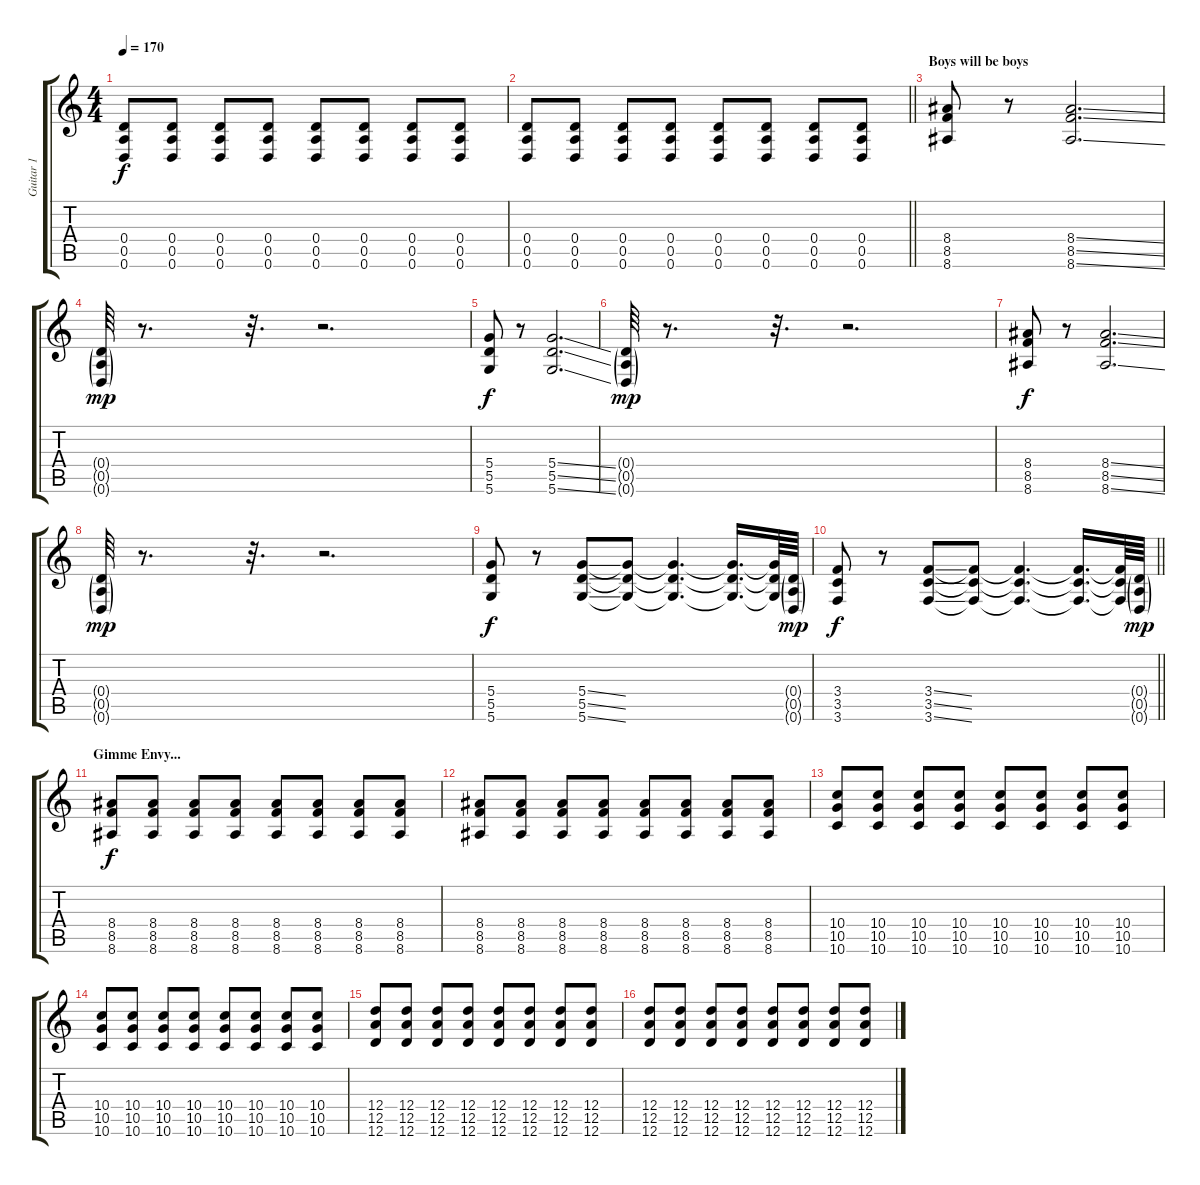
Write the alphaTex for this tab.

\track ("Guitar 1" "Guitar 1") {instrument distortionguitar}
\staff {score tabs}
\tuning (E4 B3 G3 D3 A2 D2) {hide}
\ts (4 4)
\tempo 170
\clef g2
\ks c
(0.4 0.5 0.6).8{dy f} (0.4 0.5 0.6).8 (0.4 0.5 0.6).8 (0.4 0.5 0.6).8 (0.4 0.5 0.6).8 (0.4 0.5 0.6).8 (0.4 0.5 0.6).8 (0.4 0.5 0.6).8 |
\barLineRight lightlight
(0.4 0.5 0.6).8 (0.4 0.5 0.6).8 (0.4 0.5 0.6).8 (0.4 0.5 0.6).8 (0.4 0.5 0.6).8 (0.4 0.5 0.6).8 (0.4 0.5 0.6).8 (0.4 0.5 0.6).8 |
\section ("" "Boys will be boys")
(8.4 8.5 8.6).8 r.8 (8.4{ss} 8.5{ss} 8.6{ss}).2{d} |
(0.4{g} 0.5{g} 0.6{g}).64{dy mp} r.8{d} r.32{d} r.2{d} |
(5.4 5.5 5.6).8{dy f} r.8 (5.4{ss} 5.5{ss} 5.6{ss}).2{d} |
(0.4{g} 0.5{g} 0.6{g}).64{dy mp} r.8{d} r.32{d} r.2{d} |
(8.4 8.5 8.6).8{dy f} r.8 (8.4{ss} 8.5{ss} 8.6{ss}).2{d} |
(0.4{g} 0.5{g} 0.6{g}).64{dy mp} r.8{d} r.32{d} r.2{d} |
(5.4 5.5 5.6).8{dy f} r.8 (5.4{ss} 5.5{ss} 5.6{ss}).8 (5.4{t} 5.5{t} 5.6{t}).8 (5.4{t} 5.5{t} 5.6{t}).4{d} (5.4{t} 5.5{t} 5.6{t}).16{d} (5.4{t} 5.5{t} 5.6{t}).64 (0.4{g} 0.5{g} 0.6{g}).64{dy mp} |
\barLineRight lightlight
(3.4 3.5 3.6).8{dy f} r.8 (3.4{ss} 3.5{ss} 3.6{ss}).8 (3.4{t} 3.5{t} 3.6{t}).8 (3.4{t} 3.5{t} 3.6{t}).4{d} (3.4{t} 3.5{t} 3.6{t}).16{d} (3.4{t} 3.5{t} 3.6{t}).64 (0.4{g} 0.5{g} 0.6{g}).64{dy mp} |
\section ("" "Gimme Envy...")
(8.4 8.5 8.6).8{dy f} (8.4 8.5 8.6).8 (8.4 8.5 8.6).8 (8.4 8.5 8.6).8 (8.4 8.5 8.6).8 (8.4 8.5 8.6).8 (8.4 8.5 8.6).8 (8.4 8.5 8.6).8 |
(8.4 8.5 8.6).8 (8.4 8.5 8.6).8 (8.4 8.5 8.6).8 (8.4 8.5 8.6).8 (8.4 8.5 8.6).8 (8.4 8.5 8.6).8 (8.4 8.5 8.6).8 (8.4 8.5 8.6).8 |
(10.4 10.5 10.6).8 (10.4 10.5 10.6).8 (10.4 10.5 10.6).8 (10.4 10.5 10.6).8 (10.4 10.5 10.6).8 (10.4 10.5 10.6).8 (10.4 10.5 10.6).8 (10.4 10.5 10.6).8 |
(10.4 10.5 10.6).8 (10.4 10.5 10.6).8 (10.4 10.5 10.6).8 (10.4 10.5 10.6).8 (10.4 10.5 10.6).8 (10.4 10.5 10.6).8 (10.4 10.5 10.6).8 (10.4 10.5 10.6).8 |
(12.4 12.5 12.6).8 (12.4 12.5 12.6).8 (12.4 12.5 12.6).8 (12.4 12.5 12.6).8 (12.4 12.5 12.6).8 (12.4 12.5 12.6).8 (12.4 12.5 12.6).8 (12.4 12.5 12.6).8 |
(12.4 12.5 12.6).8 (12.4 12.5 12.6).8 (12.4 12.5 12.6).8 (12.4 12.5 12.6).8 (12.4 12.5 12.6).8 (12.4 12.5 12.6).8 (12.4 12.5 12.6).8 (12.4 12.5 12.6).8
